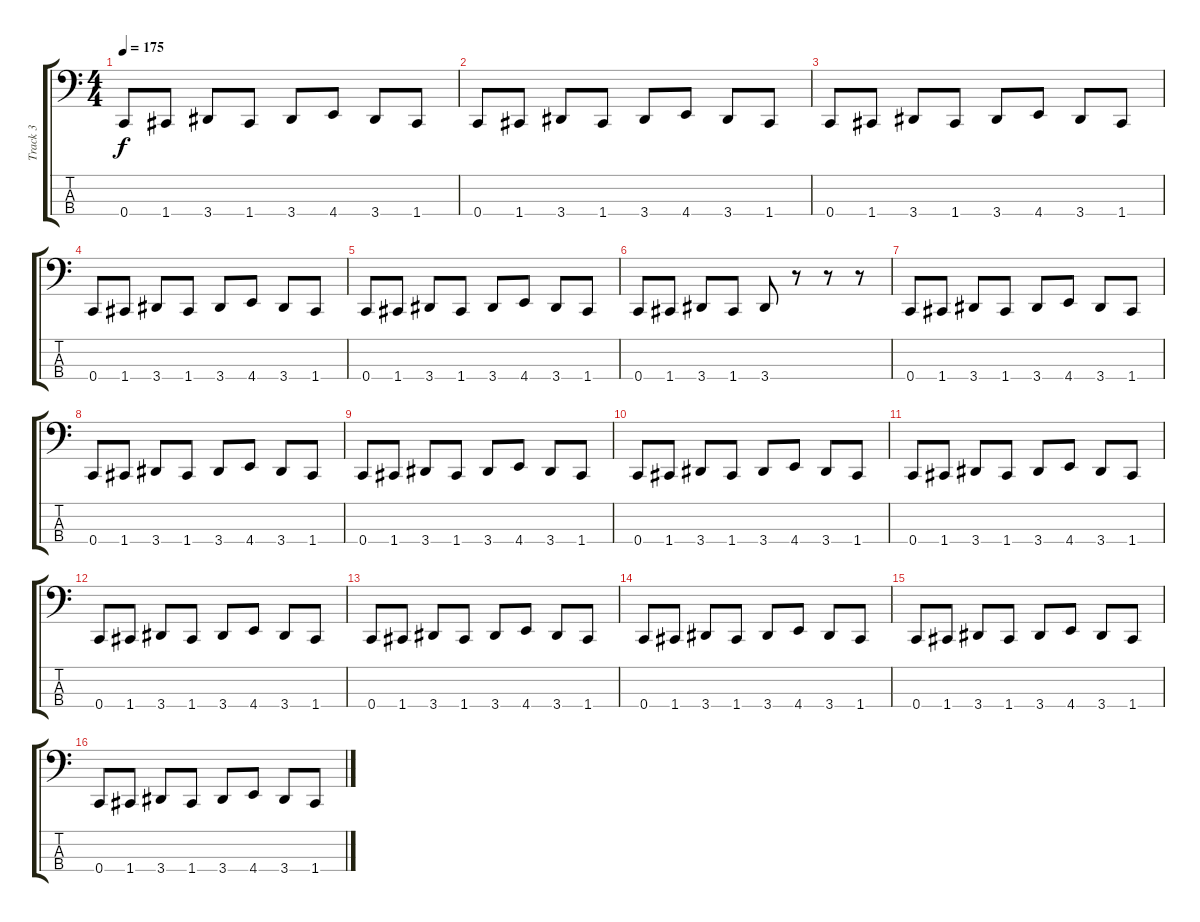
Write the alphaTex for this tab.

\track ("Track 3" "Track 3") {instrument electricbassfinger}
\staff {score tabs}
\tuning (Eb2 Bb1 F1 C1) {hide}
\ts (4 4)
\tempo 175
\clef f4
\ks c
0.4.8{dy f} 1.4.8 3.4.8 1.4.8 3.4.8 4.4.8 3.4.8 1.4.8 |
0.4.8 1.4.8 3.4.8 1.4.8 3.4.8 4.4.8 3.4.8 1.4.8 |
0.4.8 1.4.8 3.4.8 1.4.8 3.4.8 4.4.8 3.4.8 1.4.8 |
0.4.8 1.4.8 3.4.8 1.4.8 3.4.8 4.4.8 3.4.8 1.4.8 |
0.4.8 1.4.8 3.4.8 1.4.8 3.4.8 4.4.8 3.4.8 1.4.8 |
0.4.8 1.4.8 3.4.8 1.4.8 3.4.8 r.8 r.8 r.8 |
0.4.8{instrument electricbassfinger} 1.4.8 3.4.8 1.4.8 3.4.8 4.4.8 3.4.8 1.4.8 |
0.4.8 1.4.8 3.4.8 1.4.8 3.4.8 4.4.8 3.4.8 1.4.8 |
0.4.8 1.4.8 3.4.8 1.4.8 3.4.8 4.4.8 3.4.8 1.4.8 |
0.4.8 1.4.8 3.4.8 1.4.8 3.4.8 4.4.8 3.4.8 1.4.8 |
0.4.8 1.4.8 3.4.8 1.4.8 3.4.8 4.4.8 3.4.8 1.4.8 |
0.4.8 1.4.8 3.4.8 1.4.8 3.4.8 4.4.8 3.4.8 1.4.8 |
0.4.8 1.4.8 3.4.8 1.4.8 3.4.8 4.4.8 3.4.8 1.4.8 |
0.4.8 1.4.8 3.4.8 1.4.8 3.4.8 4.4.8 3.4.8 1.4.8 |
0.4.8 1.4.8 3.4.8 1.4.8 3.4.8 4.4.8 3.4.8 1.4.8 |
0.4.8 1.4.8 3.4.8 1.4.8 3.4.8 4.4.8 3.4.8 1.4.8
